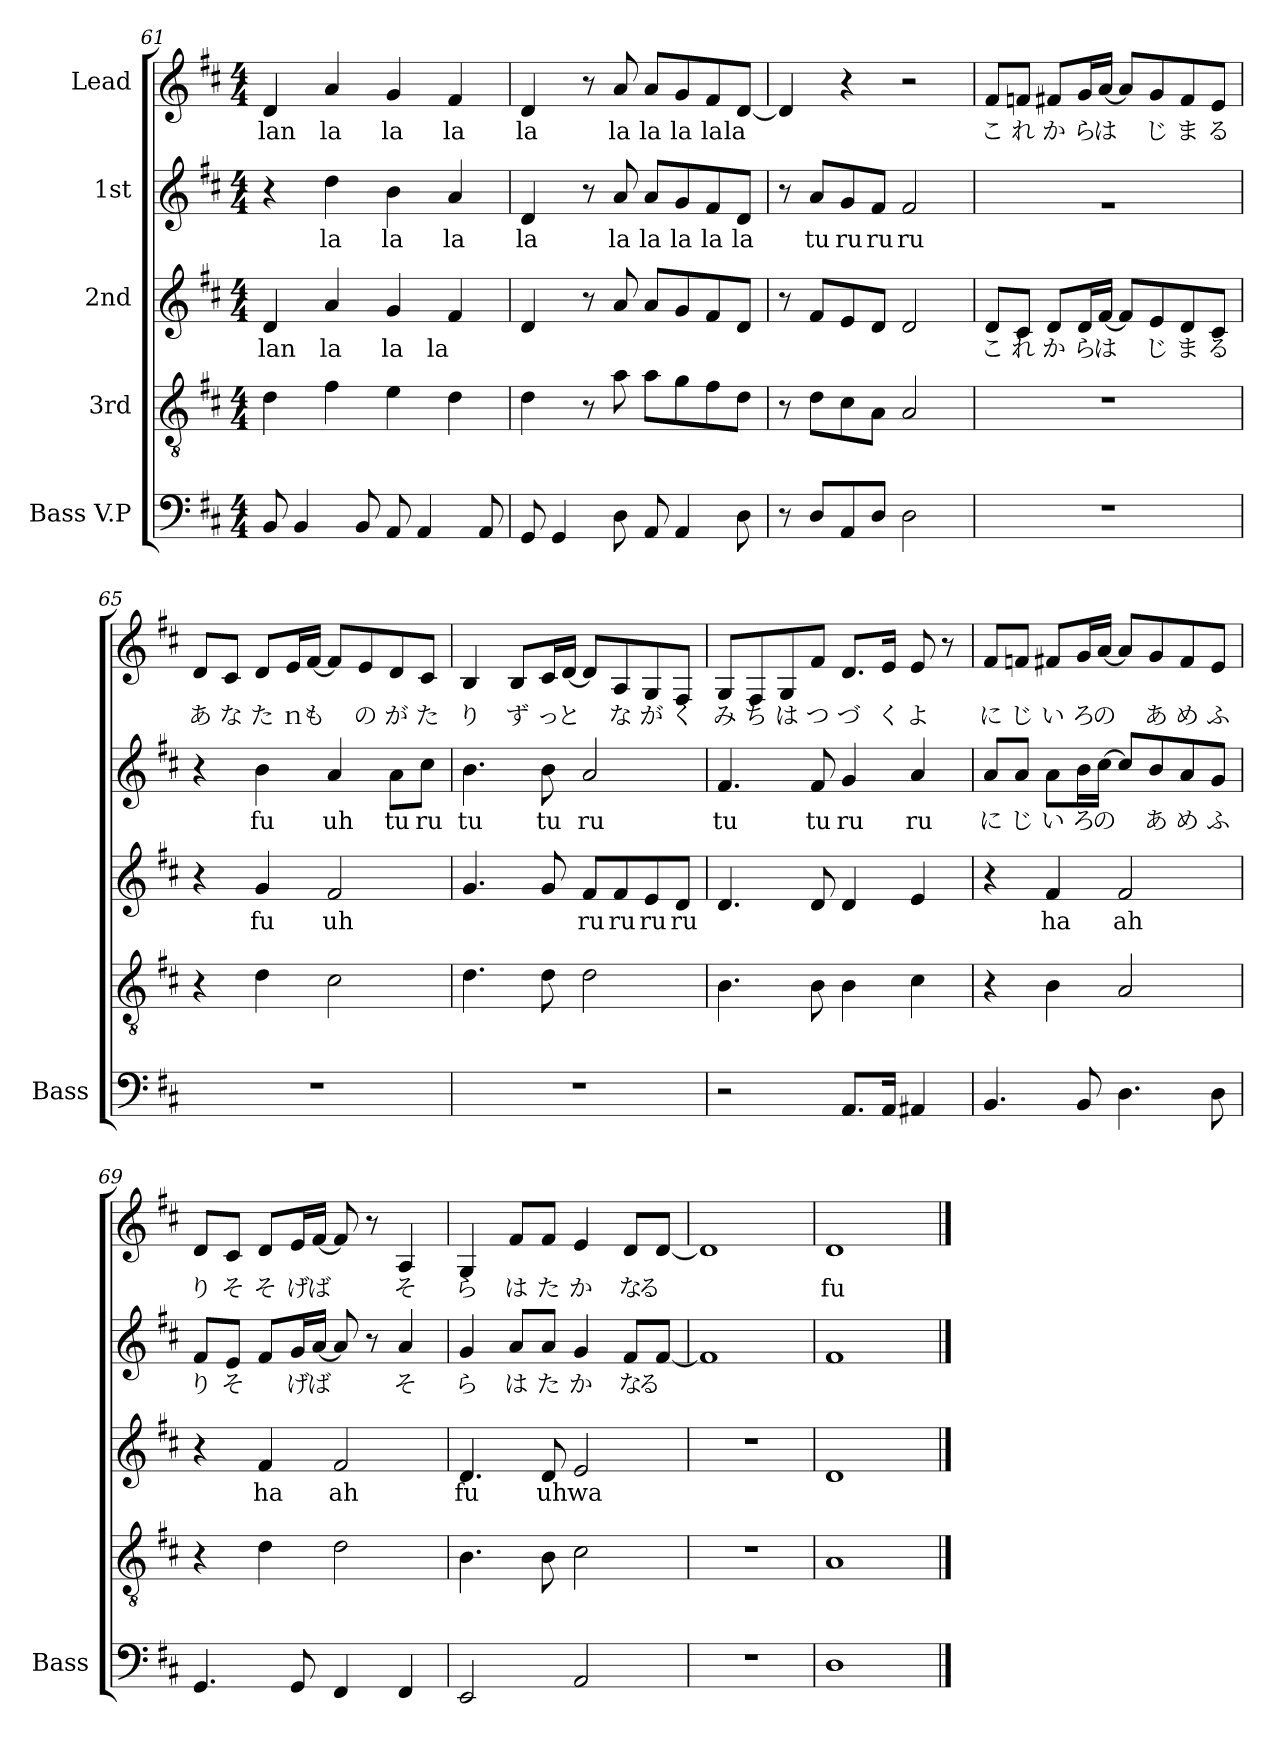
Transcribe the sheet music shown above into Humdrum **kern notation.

**kern	**kern	**kern	**text	**kern	**text	**kern	**text
*part5	*part4	*part3	*part3	*part2	*part2	*part1	*part1
*staff5	*staff4	*staff3	*staff3	*staff2	*staff2	*staff1	*staff1
*I"Bass V.P	*I"3rd	*I"2nd	*	*I"1st	*	*I"Lead	*
*I'Bass	*	*	*	*	*	*	*
*clefF4	*clefGv2	*clefG2	*	*clefG2	*	*clefG2	*
*k[f#c#]	*k[f#c#]	*k[f#c#]	*	*k[f#c#]	*	*k[f#c#]	*
*M4/4	*M4/4	*M4/4	*	*M4/4	*	*M4/4	*
=61	=61	=61	=61	=61	=61	=61	=61
8BB	4d	4d	lan	4r	.	4d	lan
4BB	.	.	.	.	.	.	.
.	4f#	4a	la	4dd	la	4a	la
8BB	.	.	.	.	.	.	.
8AA	4e	4g	la	4b	la	4g	la
4AA	.	.	.	.	.	.	.
.	4d	4f#	la	4a	la	4f#	la
8AA	.	.	.	.	.	.	.
=62	=62	=62	=62	=62	=62	=62	=62
8GG	4d	4d	.	4d	la	4d	la
4GG	.	.	.	.	.	.	.
.	8r	8r	.	8r	.	8r	.
8D	8a	8a	.	8a	la	8a	la
8AA	8aL	8aL	.	8aL	la	8aL	la
4AA	8g	8g	.	8g	la	8g	la
.	8f#	8f#	.	8f#	la	8f#	la
8D	8dJ	8dJ	.	8dJ	la	[8dJ	la
=63	=63	=63	=63	=63	=63	=63	=63
8r	8r	8r	.	8r	.	4d]	.
8DL	8dL	8f#L	.	8aL	tu	.	.
8AA	8c#	8e	.	8g	ru	4r	.
8DJ	8AJ	8dJ	.	8f#J	ru	.	.
2D	2A	2d	.	2f#	ru	2r	.
=64	=64	=64	=64	=64	=64	=64	=64
1r	1r	8dL	こ	1rg	.	8f#L	こ
.	.	8c#J	れ	.	.	8fnJ	れ
.	.	8dL	か	.	.	8f#XL	か
.	.	16dL	ら	.	.	16gL	ら
.	.	[16f#JJ	は	.	.	[16aJJ	は
.	.	8f#L]	.	.	.	8aL]	.
.	.	8e	じ	.	.	8g	じ
.	.	8d	ま	.	.	8f#	ま
.	.	8c#J	る	.	.	8eJ	る
=65	=65	=65	=65	=65	=65	=65	=65
1r	4r	4r	.	4r	.	8dL	あ
.	.	.	.	.	.	8c#J	な
.	4d	4g	fu	4b	fu	8dL	た
.	.	.	.	.	.	16eL	ｎ
.	.	.	.	.	.	[16f#JJ	も
.	2c#	2f#	uh	4a	uh	8f#L]	.
.	.	.	.	.	.	8e	の
.	.	.	.	8aL	tu	8d	が
.	.	.	.	8cc#J	ru	8c#J	た
=66	=66	=66	=66	=66	=66	=66	=66
1r	4.d	4.g	.	4.b	tu	4B	り
.	.	.	.	.	.	8BL	ず
.	8d	8g	.	8b	tu	16c#L	っ
.	.	.	.	.	.	[16dJJ	と
.	2d	8f#L	ru	2a	ru	8dL]	.
.	.	8f#	ru	.	.	8A	な
.	.	8e	ru	.	.	8G	が
.	.	8dJ	ru	.	.	8F#J	く
=67	=67	=67	=67	=67	=67	=67	=67
2r	4.B	4.d	.	4.f#	tu	8GL	み
.	.	.	.	.	.	8F#	ち
.	.	.	.	.	.	8G	は
.	8B	8d	.	8f#	tu	8f#J	つ
8.AAL	4B	4d	.	4g	ru	8.dL	づ
16AAJk	.	.	.	.	.	16eJk	く
4AA#X	4c#	4e	.	4a	ru	8e	よ
.	.	.	.	.	.	8r	.
=68	=68	=68	=68	=68	=68	=68	=68
4.BB	4r	4r	.	8aL	に	8f#L	に
.	.	.	.	8aJ	じ	8fnJ	じ
.	4B	4f#	ha	8aL	い	8f#XL	い
8BB	.	.	.	16bL	ろ	16gL	ろ
.	.	.	.	[16cc#JJ	の	[16aJJ	の
4.D	2A	2f#	ah	8cc#L]	.	8aL]	.
.	.	.	.	8b	あ	8g	あ
.	.	.	.	8a	め	8f#	め
8D	.	.	.	8gJ	ふ	8eJ	ふ
=69	=69	=69	=69	=69	=69	=69	=69
4.GG	4r	4r	.	8f#L	り	8dL	り
.	.	.	.	8eJ	そ	8c#J	そ
.	4d	4f#	ha	8f#L	.	8dL	そ
8GG	.	.	.	16gL	げ	16eL	げ
.	.	.	.	[16aJJ	ば	[16f#JJ	ば
4FF#	2d	2f#	ah	8a]	.	8f#]	.
.	.	.	.	8r	.	8r	.
4FF#	.	.	.	4a	そ	4A	そ
=70	=70	=70	=70	=70	=70	=70	=70
2EE	4.B	4.d	fu	4g	ら	4G	ら
.	.	.	.	8aL	は	8f#L	は
.	8B	8d	uh	8aJ	た	8f#J	た
2AA	2c#	2e	wa	4g	か	4e	か
.	.	.	.	8f#L	な	8dL	な
.	.	.	.	[8f#J	る	[8dJ	る
=71	=71	=71	=71	=71	=71	=71	=71
1r	1r	1r	.	1f#]	.	1d]	.
=72	=72	=72	=72	=72	=72	=72	=72
1D	1A	1d	.	1f#	.	1d	fu
==	==	==	==	==	==	==	==
*-	*-	*-	*-	*-	*-	*-	*-
